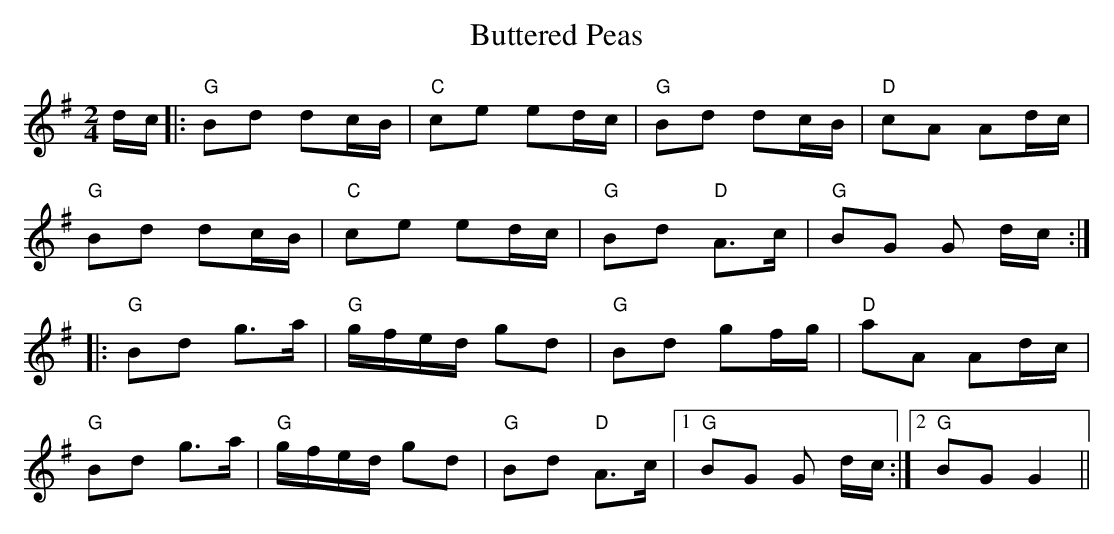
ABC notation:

X:1
T: Buttered Peas
M: 2/4
L: 1/8
K: Gmaj
d/c/|: "G" Bd dc/B/| "C"ce ed/c/| "G"Bd dc/B/| "D"cA Ad/c/|
"G" Bd dc/B/| "C"ce ed/c/| "G"Bd "D"A>c|"G" BG G d/c/:|
|:"G" Bd g>a| "G"g/f/e/d/ gd|"G"Bd gf/g/|"D"aA Ad/c/|
"G"Bd g>a| "G"g/f/e/d/ gd |"G"Bd "D"A>c|1 "G"BG G d/c/:|2 "G"BG G2||
